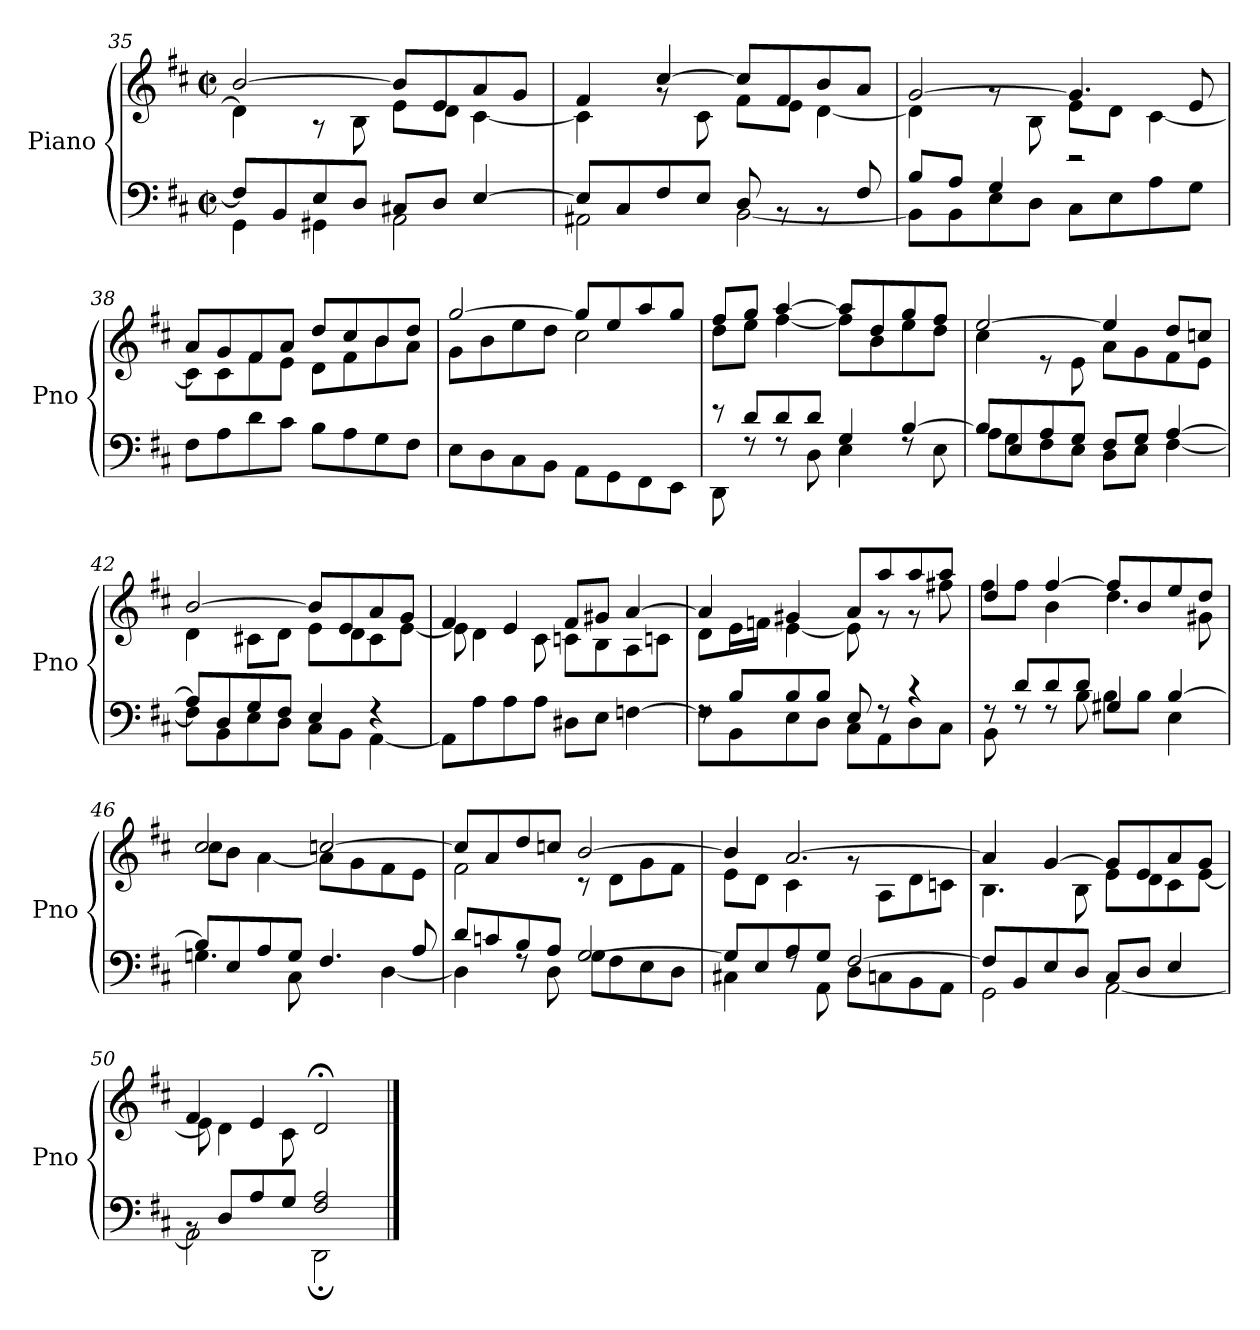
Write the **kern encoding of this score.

**kern	**kern
*part1	*part1
*staff2	*staff1
*I"Piano	*
*I'Pno	*
*clefF4	*clefG2
*k[f#c#]	*k[f#c#]
*M2/2	*M2/2
*met(c|)	*met(c|)
=35	=35
*^	*^
8F#/L]	4GG\	[2b/	4d\]
8BB/	.	.	.
8E/	4GG#X\	.	8r
8D/J	.	.	8B\
8C#X/L	2AA\	8b/L]	8e\L
8D/J	.	8e/	8d\J
[4E/	.	8a/	[4c#\
.	.	8g/J	.
!!LO:LB:g=z	!!
=36	=36	=36	=36
8E/L]	2AA#X\	4f#/	4c#\]
8C#/	.	.	.
8F#/	.	[4cc#/	8rg
8E/J	.	.	8c#\
8D/	[2BB\	8cc#/L]	8f#\L
8rBB	.	8f#/	8e\J
8rBB	.	8b/	[4d\
8F#/	.	8a/J	.
=37	=37	=37	=37
8B/L	8BB\L]	[2g/	4d\]
8A/J	8BB\	.	.
4G/	8E\	.	8rg
.	8D\J	.	8B\
2r	8C#\L	4.g/]	8e\L
.	8E\	.	8d\J
.	8A\	.	[4c#\
.	8G\J	8e/	.
*v	*v	*	*
=38	=38	=38
8F#\L	8a/L	8c#\L]
8A\	8g/	8c#\
8d\	8f#/	8f#\
8c#\J	8a/J	8e\J
8B\L	8dd/L	8d\L
8A\	8cc#/	8f#\
8G\	8b/	8b\
8F#\J	8dd/J	8a\J
=39	=39	=39
8E\L	[2gg/	8g\L
8D\	.	8b\
8C#\	.	8ee\
8BB\J	.	8dd\J
8AA\L	8gg/L]	2cc#\
8GG\	8ee/	.
8FF#\	8aa/	.
8EE\J	8gg/J	.
=40	=40	=40
*^	*	*
8r	8DD\	8ff#/L	8dd\L
8d/L	8rF	8gg/J	8ee\J
8d/	8rF	[4aa/	[4ff#\
8d/J	8D\	.	.
4G/	4E\	8aa/L]	8ff#\L]
.	.	8dd/	8b\
[4B/	8rF	8gg/	8ee\
.	8E\	8ff#/J	8dd\J
!!LO:LB:g=z	!!
=41	=41	=41	=41
8B/L]	8A\L	[2ee/	4cc#\
8E/	8G\	.	.
8A/	8F#\	.	8r
8G/J	8E\J	.	8e\
8F#/L	8D\L	4ee/]	8a\L
8G/J	8E\J	.	8g\
[4A/	[4F#\	8dd/L	8f#\
.	.	8ccn/J	8e\J
=42	=42	=42	=42
8A/L]	8F#\L]	[2b/	4d\
8D/	8BB\	.	.
8G/	8E\	.	8c#X\L
8F#/J	8D\J	.	8d\J
4E/	8C#\L	8b/L]	8e\L
.	8BB\J	8e/	8d\
4r	[4AA\	8a/	8c#\
.	.	8g/J	[8e\J
*v	*v	*	*
=43	=43	=43
8AA\L]	4f#/	8e\]
8A\	.	4d\
8A\	4e/	.
8A\J	.	8c#\
8D#X\L	8f#/L	8cn\L
8E\J	8g#X/J	8B\
[4Fn\	[4a/	8A\
.	.	8cn\J
=44	=44	=44
*^	*	*
8rF	8F\L]	4a/]	8d\L
8B/L	8BB\	.	16e\L
.	.	.	16fn\JJ
8B/	8E\	4g#X/	[4e\
8B/J	8D\J	.	.
8E/	8C#\L	8a/L	8e\]
8r	8AA\	8aa/	8r
4r	8D\	8aa/	8r
.	8C#\J	8aa/J	8ff#X\
!!LO:PB:g=z	!!
=45	=45	=45	=45
8rF	8BB\	4dd/	8ff#\L
8d/L	8rF	.	8ff#\J
8d/	8rF	[4ff#/	4b\
8d/J	8B\	.	.
4G#X/	8B\L	8ff#/L]	4.dd\
.	8B\J	8b/	.
[4B/	4E\	8ee/	.
.	.	8dd/J	8g#X\
=46	=46	=46	=46
8B/L]	4.Gn\	2cc#/	8cc#\L
8E/	.	.	8b\J
8A/	.	.	[4a\
8G/J	8C#\	.	.
4.F#/	8F#\Lyy	[2ccn/	8a\L]
.	8E\J	.	8g\
.	[4D\	.	8f#\
8A/	.	.	8e\J
=47	=47	=47	=47
8d/L	4D\]	8cc/L]	2f#\
8cn/	.	8a/	.
8B/	8rF	8dd/	.
8A/J	8D\	8ccn/J	.
[2G/	8G\L	[2b/	8r
.	8F#\	.	8d\L
.	8E\	.	8g\
.	8D\J	.	8f#\J
!!LO:LB:g=z	!!
=48	=48	=48	=48
8G/L]	4C#X\	4b/]	8e\L
8E/	.	.	8d\J
8A/	8rF	[2.a/	4c#\
8G/J	8AA\	.	.
[2F#/	8D\L	.	8rg
.	8Cn\	.	8A\L
.	8BB\	.	8d\
.	8AA\J	.	8cn\J
=49	=49	=49	=49
8F#/L]	2GG\	4a/]	4.B\
8BB/	.	.	.
8E/	.	[4g/	.
8D/J	.	.	8B\
8C#/L	[2AA\	8g/L]	8e\L
8D/J	.	8e/	8d\
4E/	.	8a/	8c#\
.	.	8g/J	[8e\J
*v	*v	*	*
=50	=50	=50
*	*MM99	*
*^	*	*
*	*^	*	*
2ryy	8rBB	2AA\]	4f#/	8e\]
*	*	*	*MM88	*
.	8D/L	.	.	4d\
*	*	*	*MM77	*
.	8A/	.	4e/	.
*	*	*	*MM66	*
.	8G/J	.	.	8c#\
*	*	*	*MM55	*
2F#/ 2A/	2DD;<\	2ryy	2d;</	2ryy
*v	*v	*v	*	*
*	*v	*v
==	==
*-	*-
